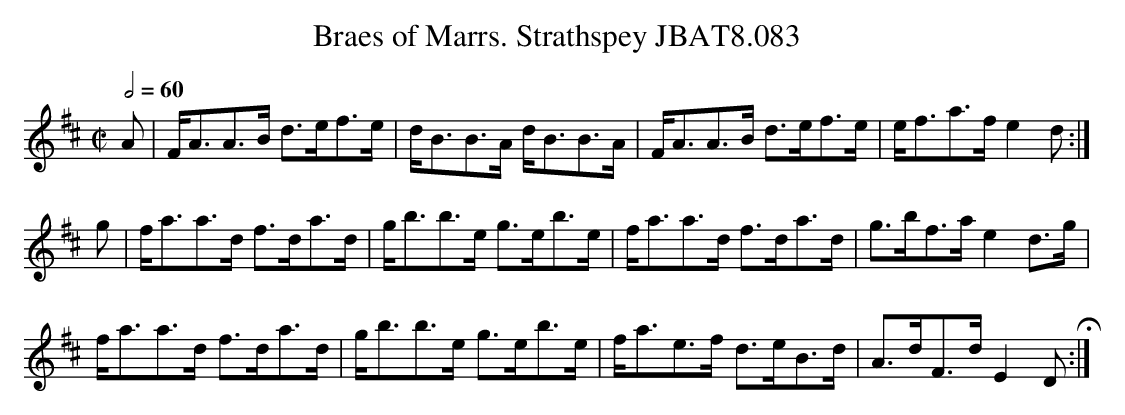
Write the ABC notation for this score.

X:1
T:Braes of Marrs. Strathspey JBAT8.083
M:C|
L:1/8
Q:1/2=60
K:D
A|F<AA>B d>ef>e|d<BB>A d<BB>A|F<AA>B d>ef>e|e<fa>f e2 d:|
g|f<aa>d f>da>d|g<bb>e g>eb>e|f<aa>d f>da>d|g>bf>a e2 d>g|
f<aa>d f>da>d|g<bb>e g>eb>e|f<ae>f d>eB>d|A>dF>d E2 D!fermata!:|
